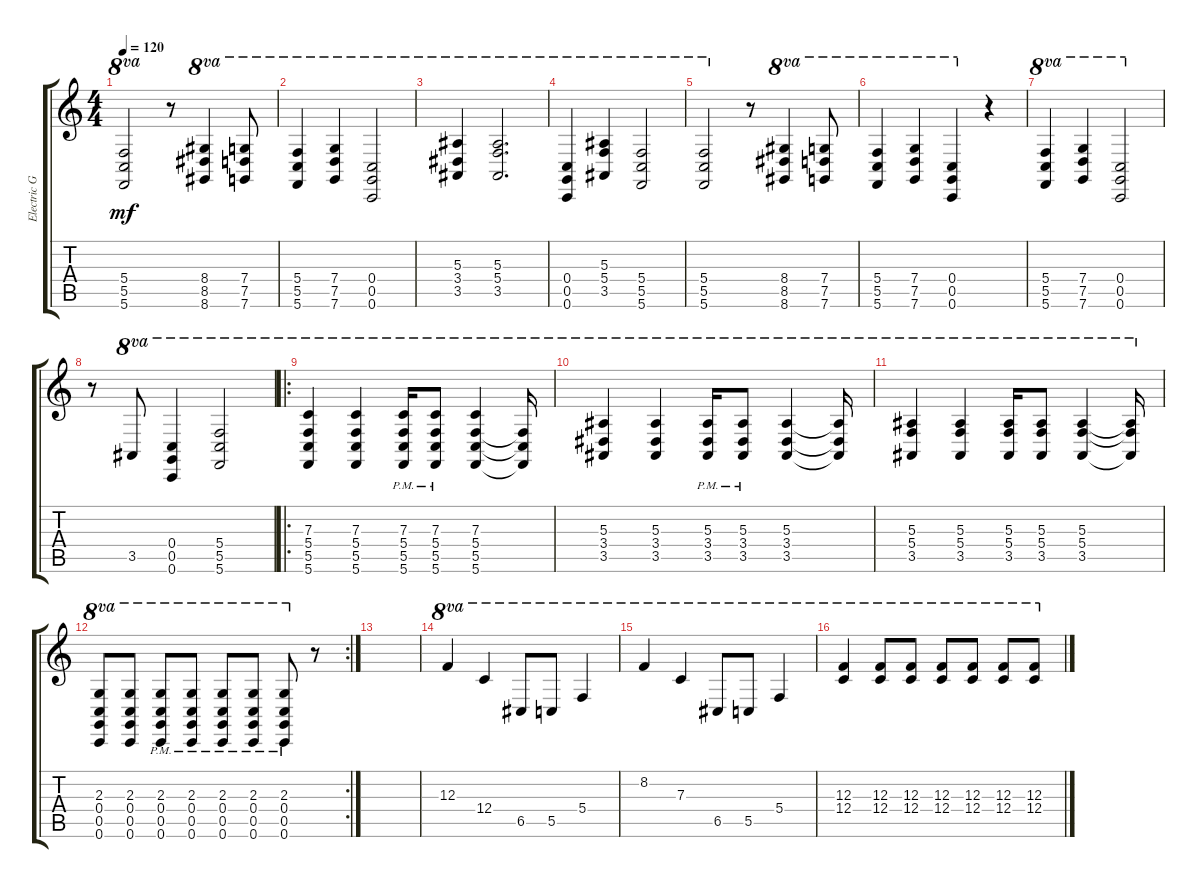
\track ("Electric Guitar" "Electric G") {instrument distortionguitar}
\staff {score tabs}
\tuning (D4 A3 F3 C3 G2 C2) {hide}
\ts (4 4)
\tempo 120
\clef g2
\ks c
(5.4 5.5 5.6).2{ot 8va dy mf} r.8 (8.4 8.5 8.6).4{ot 8va} (7.4 7.5 7.6).8{ot 8va} |
(5.4 5.5 5.6).4{ot 8va} (7.4 7.5 7.6).4{ot 8va} (0.4 0.5 0.6).2{ot 8va} |
(5.3 3.4 3.5).4{ot 8va} (5.3 5.4 3.5).2{d ot 8va} |
(0.4 0.5 0.6).4{ot 8va} (5.3 5.4 3.5).4{ot 8va} (5.4 5.5 5.6).2{ot 8va} |
(5.4 5.5 5.6).2{ot 8va} r.8 (8.4 8.5 8.6).4{ot 8va} (7.4 7.5 7.6).8{ot 8va} |
(5.4 5.5 5.6).4{ot 8va} (7.4 7.5 7.6).4{ot 8va} (0.4 0.5 0.6).4{ot 8va} r.4 |
(5.4 5.5 5.6).4{ot 8va} (7.4 7.5 7.6).4{ot 8va} (0.4 0.5 0.6).2{ot 8va} |
r.8 3.5.8{ot 8va} (0.4 0.5 0.6).4{ot 8va} (5.4 5.5 5.6).2{ot 8va} |
\ro
(7.3 5.4 5.5 5.6).4{ot 8va} (7.3 5.4 5.5 5.6).4{ot 8va} (7.3{pm} 5.4{pm} 5.5{pm} 5.6{pm}).16{ot 8va} (7.3{pm} 5.4{pm} 5.5{pm} 5.6{pm}).8{ot 8va} (7.3 5.4 5.5 5.6).4{ot 8va} (5.4{t} 5.5{t} 5.6{t}).16{ot 8va} |
(5.3 3.4 3.5).4{ot 8va} (5.3 3.4 3.5).4{ot 8va} (5.3{pm} 3.4{pm} 3.5{pm}).16{ot 8va} (5.3{pm} 3.4{pm} 3.5{pm}).8{ot 8va} (5.3 3.4 3.5).4{ot 8va} (5.3{t} 3.4{t} 3.5{t}).16{ot 8va} |
(5.3 5.4 3.5).4{ot 8va} (5.3 5.4 3.5).4{ot 8va} (5.3 5.4 3.5).16{ot 8va} (5.3 5.4 3.5).8{ot 8va} (5.3 5.4 3.5).4{ot 8va} (5.3{t} 5.4{t} 3.5{t}).16{ot 8va} |
\rc 2
(2.3 0.4 0.5 0.6).8{ot 8va} (2.3 0.4 0.5 0.6).8{ot 8va} (2.3{pm} 0.4{pm} 0.5{pm} 0.6{pm}).8{ot 8va} (2.3{pm} 0.4{pm} 0.5{pm} 0.6{pm}).8{ot 8va} (2.3{pm} 0.4{pm} 0.5{pm} 0.6{pm}).8{ot 8va} (2.3{pm} 0.4{pm} 0.5{pm} 0.6{pm}).8{ot 8va} (2.3{pm} 0.4{pm} 0.5{pm} 0.6{pm}).8{ot 8va} r.8 |
|
12.3.4{ot 8va} 12.4.4{ot 8va} 6.5.8{ot 8va} 5.5.8{ot 8va} 5.4.4{ot 8va} |
8.2.4{ot 8va} 7.3.4{ot 8va} 6.5.8{ot 8va} 5.5.8{ot 8va} 5.4.4{ot 8va} |
(12.3 12.4).4{ot 8va} (12.3 12.4).8{ot 8va} (12.3 12.4).8{ot 8va} (12.3 12.4).8{ot 8va} (12.3 12.4).8{ot 8va} (12.3 12.4).8{ot 8va} (12.3 12.4).8{ot 8va}
